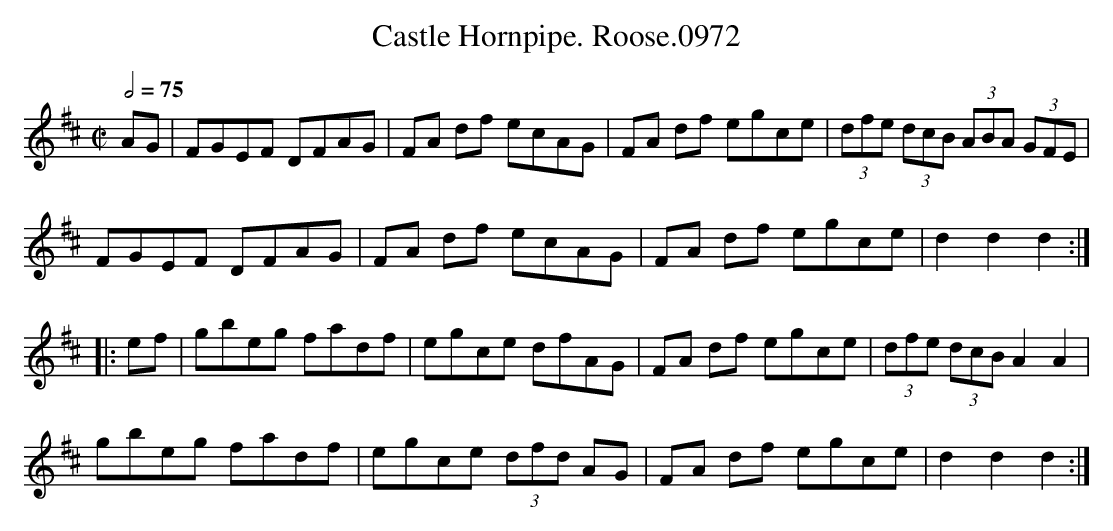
X:1
T:Castle Hornpipe. Roose.0972
M:C|
L:1/8
Q:2/4=75
K:D
AG | FGEF DFAG | FA df ecAG | FA df egce | (3dfe (3dcB (3ABA (3GFE |
FGEF DFAG | FA df ecAG | FA df egce | d2d2d2 :|
|: ef | gbeg fadf | egce dfAG | FA df egce |  (3dfe (3dcB A2A2 |
gbeg fadf | egce (3dfd AG | FA df egce | d2d2d2 :|
